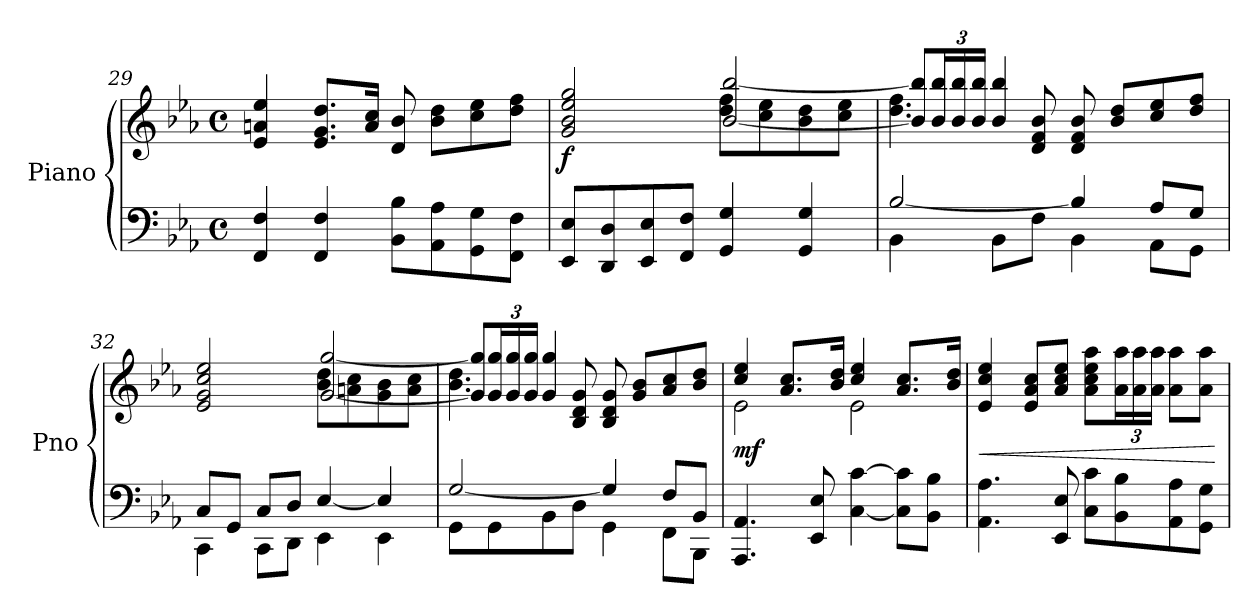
**kern	**kern	**dynam
*part1	*part1	*part1
*staff2	*staff1	*staff1/2
*I"Piano	*	*
*I'Pno	*	*
*clefF4	*clefG2	*
*k[b-e-a-]	*k[b-e-a-]	*
*M4/4	*M4/4	*
*met(c)	*met(c)	*
=29	=29	=29
4FF/ 4F/	4e-/ 4an/ 4ee-/	.
4FF/ 4F/	8.e-/ 8.g/ 8.dd/L	.
.	16a/ 16cc/Jk	.
8BB-\ 8B-\L	8d/ 8b-/	.
8AA-\ 8A-\	8b-\ 8dd\L	.
8GG\ 8G\	8cc\ 8ee-\	.
8FF\ 8F\J	8dd\ 8ff\J	.
!!LO:LB:g=z
=30	=30	=30
*	*^	*
!	!	!	!LO:DY:b
8EE-/ 8E-/L	2g/ 2b-/ 2ee-/ 2gg/	2ryy	f
8DD/ 8D/	.	.	.
8EE-/ 8E-/	.	.	.
8FF/ 8F/J	.	.	.
4GG/ 4G/	8dd\ 8ff\L	[2b-/ [2bb-/	.
.	8cc\ 8ee-\	.	.
4GG/ 4G/	8b-\ 8dd\	.	.
.	8cc\ 8ee-\J	.	.
=31	=31	=31	=31
*^	*	*	*
4BB-\	[2B-/	4.dd\ 4.ff\	8b-/] 8bb-/]L	.
*	*	*	*Xbrackettup	*
.	.	.	24b-/ 24bb-/L	.
.	.	.	24b-/ 24bb-/	.
.	.	.	24b-/ 24bb-/JJ	.
8BB-\L	.	.	4b-/ 4bb-/	.
8F\J	.	8d/ 8f/ 8b-/	.	.
4BB-\	4B-/]	8d/ 8f/ 8b-/	2ryy	.
.	.	8b-/ 8dd/L	.	.
8AA-\L	8A-/L	8cc/ 8ee-/	.	.
8GG\J	8G/J	8dd/ 8ff/J	.	.
=32	=32	=32	=32	=32
4CC\	8C/L	2e-/ 2g/ 2cc/ 2ee-/	2ryy	.
.	8GG/J	.	.	.
8CC\L	8C/L	.	.	.
8DD\J	8D/J	.	.	.
4EE-\	[4E-/	8b-\ 8dd\L	[2g/ [2gg/	.
.	.	8an\ 8cc\	.	.
4EE-\	4E-/]	8g\ 8b-\	.	.
.	.	8a\ 8cc\J	.	.
!!LO:LB:g=z	!!
=33	=33	=33	=33	=33
8GG\L	[2G/	4.b-\ 4.dd\	8g/] 8gg/]L	.
8GG\	.	.	24g/ 24gg/L	.
.	.	.	24g/ 24gg/	.
.	.	.	24g/ 24gg/JJ	.
8BB-\	.	.	4g/ 4gg/	.
8D\J	.	8B-/ 8d/ 8g/	.	.
4GG\	4G/]	8B-/ 8d/ 8g/	2ryy	.
.	.	8g/ 8b-/L	.	.
8FF\L	8F/L	8a-/ 8cc/	.	.
8BBB-\J	8BB-/J	8b-/ 8dd/J	.	.
=34	=34	=34	=34	=34
!	!	!	!	!LO:DY:b
*v	*v	*	*	*
4.AAA-/ 4.AA-/	4cc/ 4ee-/	2e-\	mf
.	8.a-/ 8.cc/L	.	.
8EE-/ 8E-/	.	.	.
.	16b-/ 16dd/Jk	.	.
[4C\ [4c\	4cc/ 4ee-/	2e-\	.
8C\] 8c\]L	8.a-/ 8.cc/L	.	.
8BB-\ 8B-\J	.	.	.
.	16b-/ 16dd/Jk	.	.
*	*v	*v	*
=35	=35	=35
!	!	!LO:HP:b
4.AA-\ 4.A-\	4e-/ 4cc/ 4ee-/	<
.	8e-/ 8a-/ 8cc/L	.
8EE-/ 8E-/	8a-/ 8cc/ 8ee-/J	.
8C\ 8c\L	8a-\ 8cc\ 8ee-\ 8aa-\L	.
8BB-\ 8B-\	24a-\ 24aa-\L	.
.	24a-\ 24aa-\	.
.	24a-\ 24aa-\JJ	.
8AA-\ 8A-\	8a-\ 8aa-\L	.
8GG\ 8G\J	8a-\ 8aa-\J	.
.	.	[
=	=	=
*-	*-	*-
